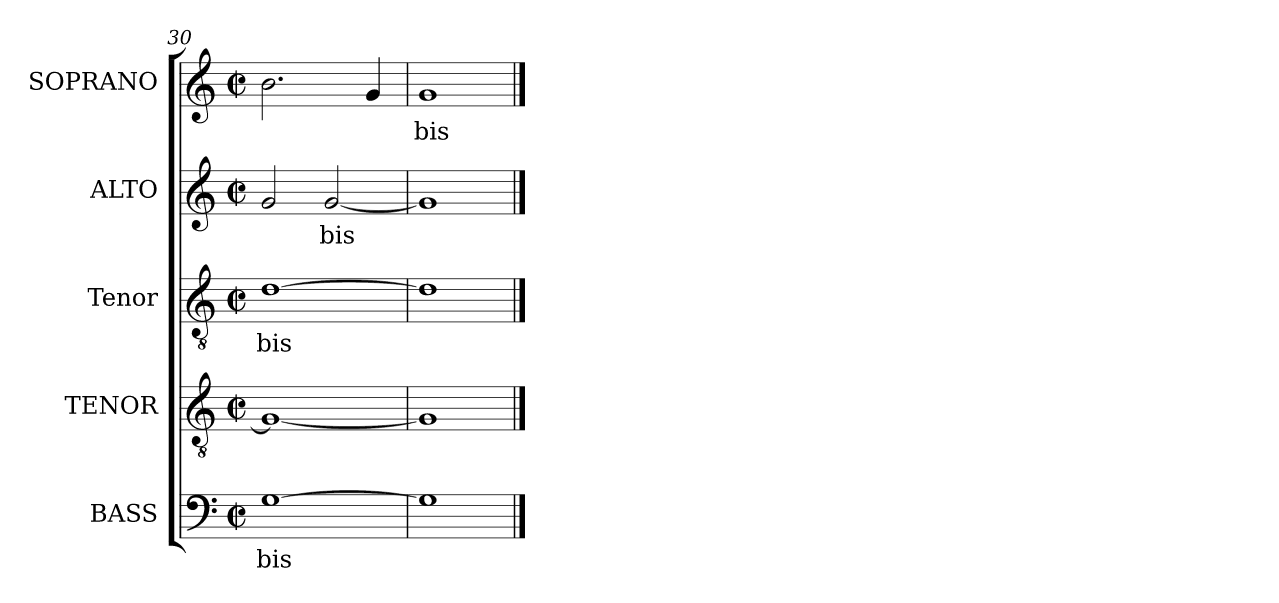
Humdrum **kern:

**kern	**text	**kern	**kern	**text	**kern	**text	**kern	**text
*part5	*part5	*part4	*part3	*part3	*part2	*part2	*part1	*part1
*staff5	*staff5	*staff4	*staff3	*staff3	*staff2	*staff2	*staff1	*staff1
*I"BASS	*	*I"TENOR	*I"Tenor	*	*I"ALTO	*	*I"SOPRANO	*
*I'B.	*	*I'T.	*I'T.	*	*I'A.	*	*I'S.	*
*clefF4	*	*clefGv2	*clefGv2	*	*clefG2	*	*clefG2	*
*	*	*ITrd7c12	*ITrd7c12	*	*	*	*	*
*k[]	*	*k[]	*k[]	*	*k[]	*	*k[]	*
*C:	*	*C:	*C:	*	*C:	*	*C:	*
*M2/2	*	*M2/2	*M2/2	*	*M2/2	*	*M2/2	*
*met(c|)	*	*met(c|)	*met(c|)	*	*met(c|)	*	*met(c|)	*
=30	=30	=30	=30	=30	=30	=30	=30	=30
!	!LO:LY:b:color=#000000	!	!	!	!	!	!	!
!	!	!	!	!LO:LY:b:color=#000000	!	!	!	!
[1Gi	bis	1GGi_	[1Di	-bis	2gi/	.	2.bi\	.
!	!	!	!	!	!	!LO:LY:b:color=#000000	!	!
.	.	.	.	.	[2gi/	-bis	.	.
.	.	.	.	.	.	.	4gi/	.
=31	=31	=31	=31	=31	=31	=31	=31	=31
!	!	!	!	!	!	!	!	!LO:LY:b:color=#000000
1Gi]	.	1GGi]	1Di]	.	1gi]	.	1gi	-bis
==	==	==	==	==	==	==	==	==
*-	*-	*-	*-	*-	*-	*-	*-	*-
